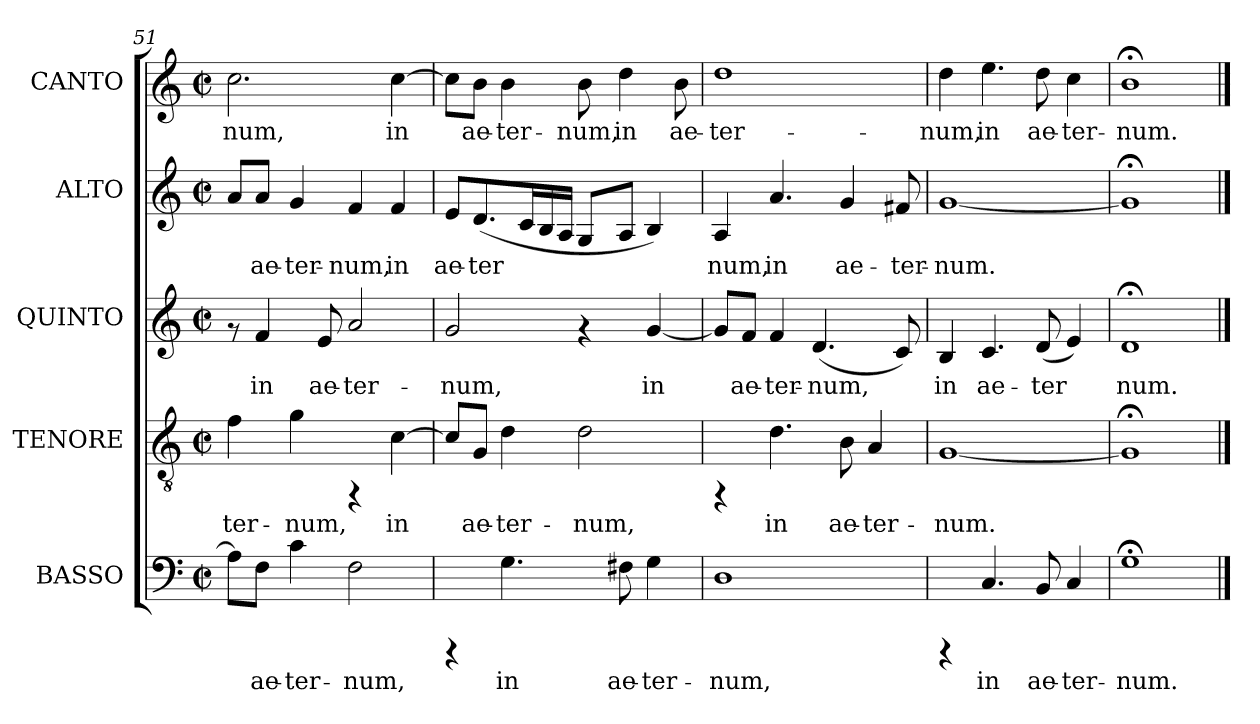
**kern	**text	**kern	**text	**kern	**text	**kern	**text	**kern	**text
*part5	*part5	*part4	*part4	*part3	*part3	*part2	*part2	*part1	*part1
*staff5	*staff5	*staff4	*staff4	*staff3	*staff3	*staff2	*staff2	*staff1	*staff1
*I"BASSO	*	*I"TENORE	*	*I"QUINTO	*	*I"ALTO	*	*I"CANTO	*
!!LO:LB:g=z
*clefF4	*	*clefGv2	*	*clefG2	*	*clefG2	*	*clefG2	*
*k[]	*	*k[]	*	*k[]	*	*k[]	*	*k[]	*
*C:	*	*C:	*	*C:	*	*C:	*	*C:	*
*M2/2	*	*M2/2	*	*M2/2	*	*M2/2	*	*M2/2	*
*met(c|)	*	*met(c|)	*	*met(c|)	*	*met(c|)	*	*met(c|)	*
=51	=51	=51	=51	=51	=51	=51	=51	=51	=51
!	!LO:LY:b:rj	!	!LO:LY:b:rj	!	!	!	!LO:LY:b:cj	!	!LO:LY:b:cj
8A\L]	.	4f\	-ter-	8rf	.	8a/L	.	2.cc\	-num,
!	!LO:LY:b:rj	!	!	!	!LO:LY:b:cj	!	!LO:LY:b:cj	!	!
8F\J	ae-	.	.	4f/	in	8a/J	ae-	.	.
!	!LO:LY:b:rj	!	!LO:LY:b:rj	!	!	!	!LO:LY:b:cj	!	!
4c\	-ter-	4g\	-num,	.	.	4g/	-ter-	.	.
!	!	!	!	!	!LO:LY:b:cj	!	!	!	!
.	.	.	.	8e/	ae-	.	.	.	.
!	!LO:LY:b:rj	!	!	!	!LO:LY:b:cj	!	!LO:LY:b:cj	!	!
2F\	-num,	4rFF	.	2a/	-ter-	4f/	-num,	.	.
!	!	!	!LO:LY:b:rj	!	!	!	!LO:LY:b:cj	!	!LO:LY:b:cj
.	.	[>4c\	in	.	.	4f/	in	[>4cc\	in
=52	=52	=52	=52	=52	=52	=52	=52	=52	=52
!	!	!	!LO:LY:b:rj	!	!LO:LY:b:cj	!	!LO:LY:b:cj	!	!LO:LY:b:cj
4rCCC	.	8c/L]	.	2g/	-num,	8e/L	ae-	8cc\L]	.
!	!	!	!LO:LY:b:rj	!	!	!	!LO:LY:b:cj	!	!LO:LY:b:cj
.	.	8G/J	ae-	.	.	(<8.d/	-ter-	8b\J	ae-
!	!LO:LY:b:rj	!	!LO:LY:b:rj	!	!	!	!	!	!LO:LY:b:cj
4.G\	in	4d\	-ter-	.	.	.	.	4b\	-ter-
!	!	!	!	!	!	!	!LO:LY:b:cj	!	!
.	.	.	.	.	.	16c/	--	.	.
!	!	!	!	!	!	!	!LO:LY:b:cj	!	!
.	.	.	.	.	.	16B/	--	.	.
!	!	!	!	!	!	!	!LO:LY:b:cj	!	!
.	.	.	.	.	.	16A/J	--	.	.
!	!	!	!LO:LY:b:rj	!	!	!	!LO:LY:b:cj	!	!LO:LY:b:cj
.	.	2d\	-num,	4rf	.	8G/L	--	8b\	-num,
!	!LO:LY:b:rj	!	!	!	!	!	!LO:LY:b:cj	!	!LO:LY:b:cj
8F#X\	ae-	.	.	.	.	8A/J	--	4dd\	in
!	!LO:LY:b:rj	!	!	!	!LO:LY:b:cj	!	!LO:LY:b:cj	!	!
4G\	-ter-	.	.	[<4g/	in	4B/)	--	.	.
!	!	!	!	!	!	!	!	!	!LO:LY:b:cj
.	.	.	.	.	.	.	.	8b\	ae-
=53	=53	=53	=53	=53	=53	=53	=53	=53	=53
!	!LO:LY:b:rj	!	!	!	!LO:LY:b:cj	!	!LO:LY:b:cj	!	!LO:LY:b:cj
1D	-num,	4rFF	.	8g/L]	.	4A/	-num,	1dd	-ter-
!	!	!	!	!	!LO:LY:b:cj	!	!	!	!
.	.	.	.	8f/J	ae-	.	.	.	.
!	!	!	!LO:LY:b:rj	!	!LO:LY:b:cj	!	!LO:LY:b:cj	!	!
.	.	4.d\	in	4f/	-ter-	4.a/	in	.	.
!	!	!	!	!	!LO:LY:b:cj	!	!	!	!
.	.	.	.	(<4.d/	-num,	.	.	.	.
!	!	!	!LO:LY:b:rj	!	!	!	!LO:LY:b:cj	!	!
.	.	8B\	ae-	.	.	4g/	ae-	.	.
!	!	!	!LO:LY:b:rj	!	!	!	!	!	!
.	.	4A/	-ter-	.	.	.	.	.	.
!	!	!	!	!	!LO:LY:b:cj	!	!LO:LY:b:cj	!	!
.	.	.	.	8c/)	.	8f#X/	-ter-	.	.
=54	=54	=54	=54	=54	=54	=54	=54	=54	=54
!	!	!	!LO:LY:b:rj	!	!LO:LY:b:cj	!	!LO:LY:b:cj	!	!LO:LY:b:cj
4rCCC	.	[<1G	-num.	4B/	in	[<1g	-num.	4dd\	-num,
!	!LO:LY:b:rj	!	!	!	!LO:LY:b:cj	!	!	!	!LO:LY:b:cj
4.C/	in	.	.	4.c/	ae-	.	.	4.ee\	in
!	!LO:LY:b:rj	!	!	!	!LO:LY:b:cj	!	!	!	!LO:LY:b:cj
8BB/	ae-	.	.	(<8d/	-ter-	.	.	8dd\	ae-
!	!LO:LY:b:rj	!	!	!	!LO:LY:b:cj	!	!	!	!LO:LY:b:cj
4C/	-ter-	.	.	4e/)	--	.	.	4cc\	-ter-
=55	=55	=55	=55	=55	=55	=55	=55	=55	=55
!	!LO:LY:b:rj	!	!LO:LY:b:rj	!	!LO:LY:b:cj	!	!LO:LY:b:cj	!	!LO:LY:b:cj
1G;<	-num.	1G;<]	.	1d;<	-num.	1g;<]	.	1b;<	-num.
==	==	==	==	==	==	==	==	==	==
*-	*-	*-	*-	*-	*-	*-	*-	*-	*-
